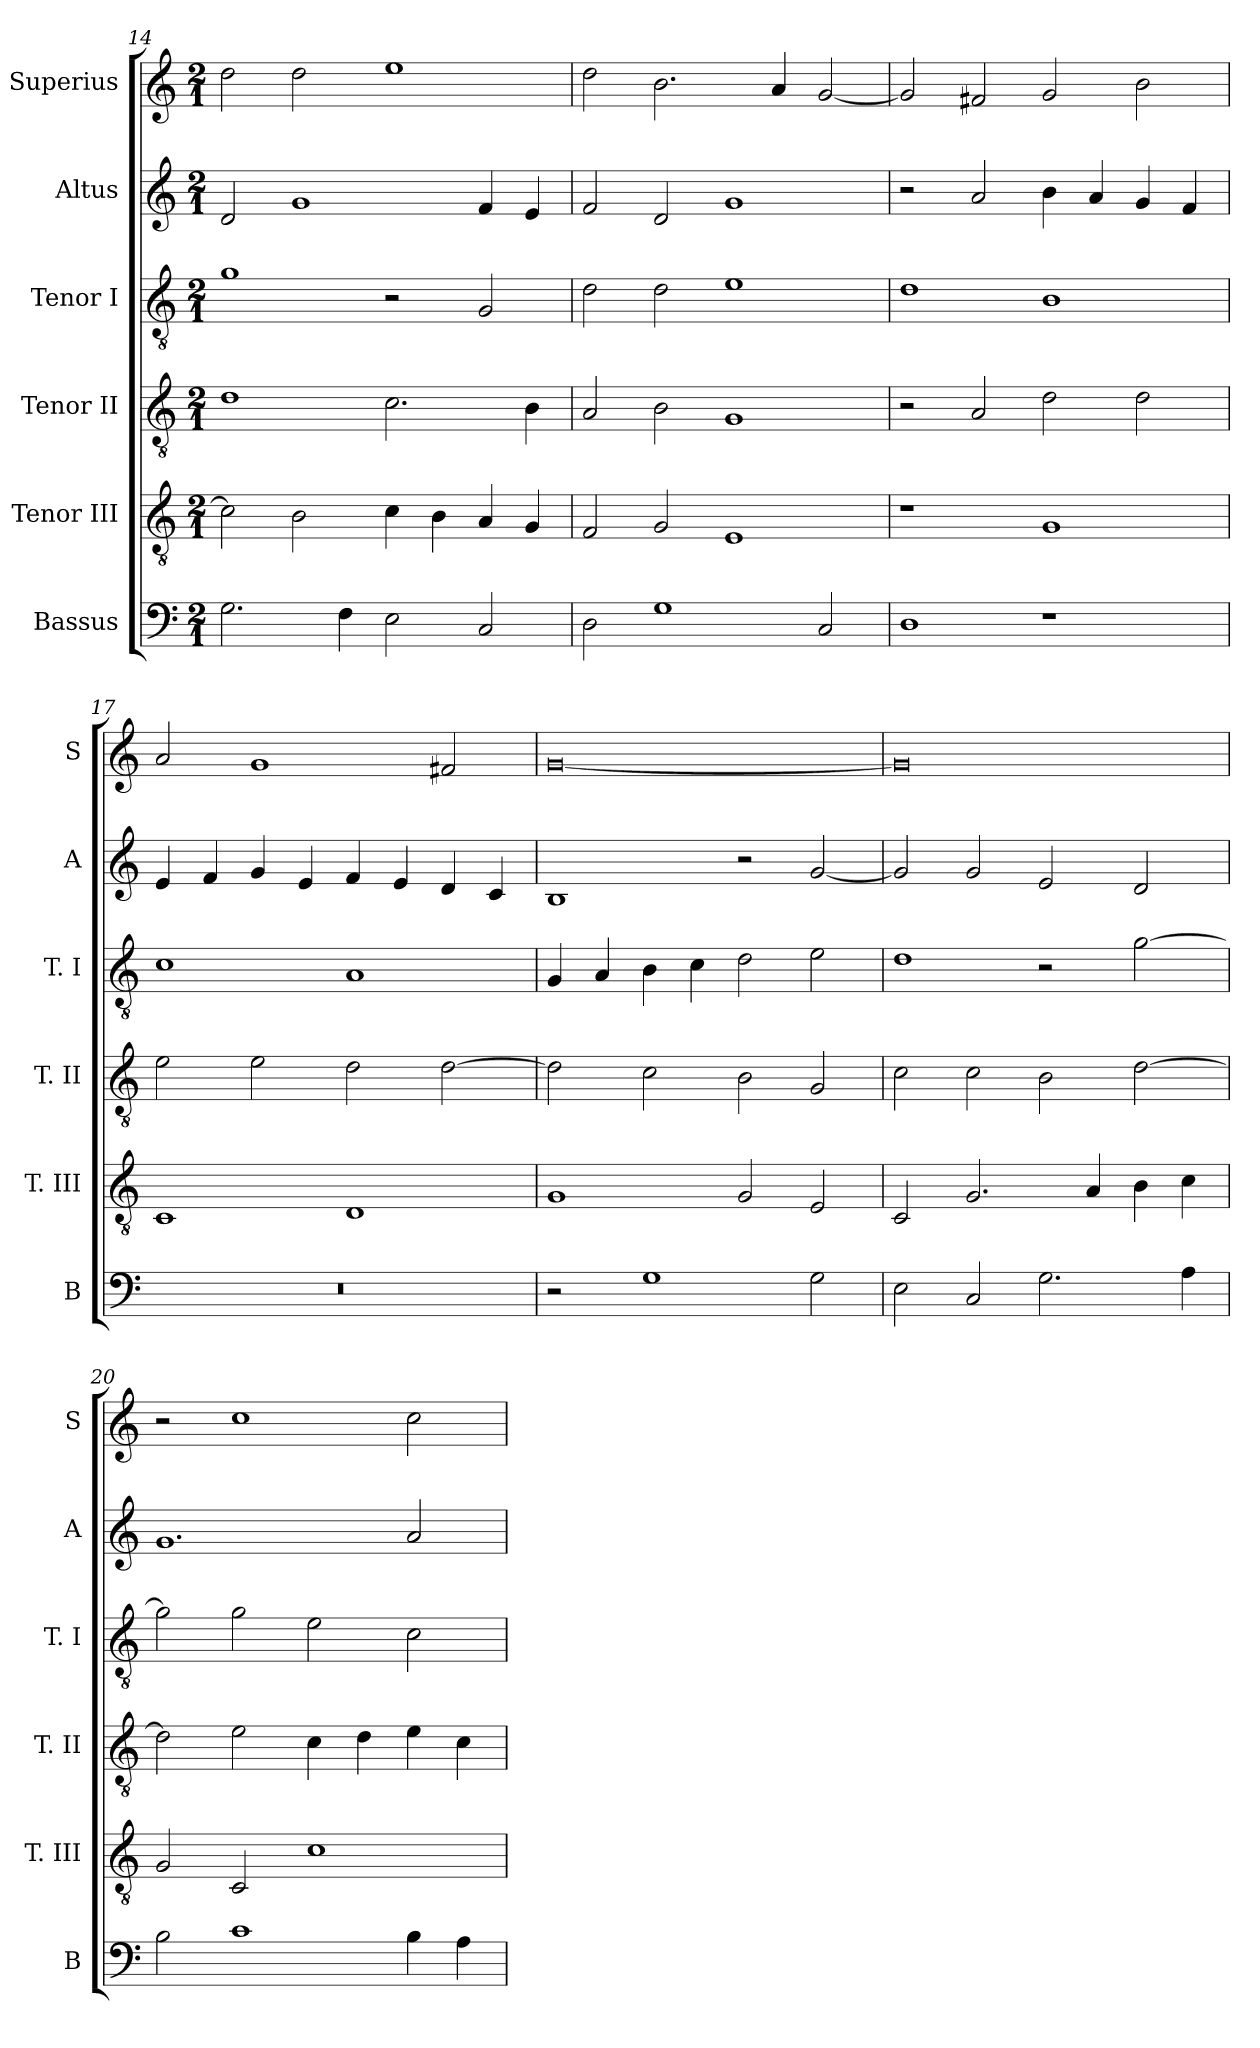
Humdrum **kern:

**kern	**kern	**kern	**kern	**kern	**kern
*part6	*part5	*part4	*part3	*part2	*part1
*staff6	*staff5	*staff4	*staff3	*staff2	*staff1
*I"Bassus	*I"Tenor III	*I"Tenor II	*I"Tenor I	*I"Altus	*I"Superius
*I'B	*I'T. III	*I'T. II	*I'T. I	*I'A	*I'S
*clefF4	*clefGv2	*clefGv2	*clefGv2	*clefG2	*clefG2
*k[]	*k[]	*k[]	*k[]	*k[]	*k[]
*C:	*C:	*C:	*C:	*C:	*C:
*M2/1	*M2/1	*M2/1	*M2/1	*M2/1	*M2/1
=14	=14	=14	=14	=14	=14
2.G	2c]	1d	1g	2d	2dd
.	2B	.	.	1g	2dd
4F	.	.	.	.	.
2E	4c	2.c	2r	.	1ee
.	4B	.	.	.	.
2C	4A	.	2G	4f	.
.	4G	4B	.	4e	.
=15	=15	=15	=15	=15	=15
2D	2F	2A	2d	2f	2dd
1G	2G	2B	2d	2d	2.b
.	1E	1G	1e	1g	.
.	.	.	.	.	4a
2C	.	.	.	.	[2g
=16	=16	=16	=16	=16	=16
1D	1r	2r	1d	2r	2g]
.	.	2A	.	2a	2f#X
1r	1G	2d	1B	4b	2g
.	.	.	.	4a	.
.	.	2d	.	4g	2b
.	.	.	.	4f	.
=17	=17	=17	=17	=17	=17
0r	1C	2e	1c	4e	2a
.	.	.	.	4f	.
.	.	2e	.	4g	1g
.	.	.	.	4e	.
.	1D	2d	1A	4f	.
.	.	.	.	4e	.
.	.	[2d	.	4d	2f#X
.	.	.	.	4c	.
=18	=18	=18	=18	=18	=18
2r	1G	2d]	4G	1B	[0g
.	.	.	4A	.	.
1G	.	2c	4B	.	.
.	.	.	4c	.	.
.	2G	2B	2d	2r	.
2G	2E	2G	2e	[2g	.
=19	=19	=19	=19	=19	=19
2E	2C	2c	1d	2g]	0g]
2C	2.G	2c	.	2g	.
2.G	.	2B	2r	2e	.
.	4A	.	.	.	.
.	4B	[2d	[2g	2d	.
4A	4c	.	.	.	.
=20	=20	=20	=20	=20	=20
2B	2G	2d]	2g]	1.g	2r
1c	2C	2e	2g	.	1cc
.	1c	4c	2e	.	.
.	.	4d	.	.	.
4B	.	4e	2c	2a	2cc
4A	.	4c	.	.	.
=	=	=	=	=	=
*-	*-	*-	*-	*-	*-
